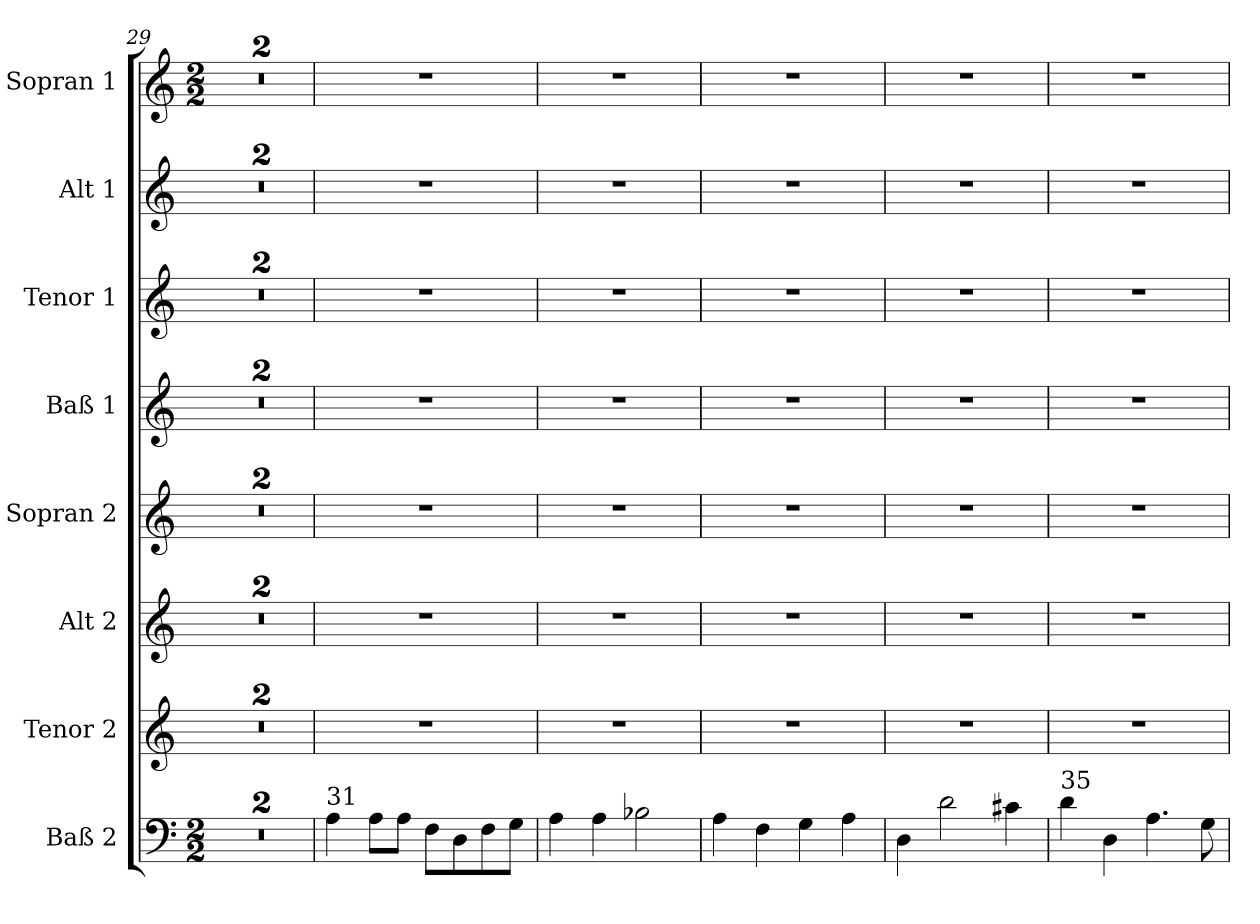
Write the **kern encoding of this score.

**kern	**kern	**kern	**kern	**kern	**kern	**kern	**kern
*part8	*part7	*part6	*part5	*part4	*part3	*part2	*part1
*staff8	*staff7	*staff6	*staff5	*staff4	*staff3	*staff2	*staff1
*I"Baß 2	*I"Tenor 2	*I"Alt 2	*I"Sopran 2	*I"Baß 1	*I"Tenor 1	*I"Alt 1	*I"Sopran 1
*clefF4	*clefG2	*clefG2	*clefG2	*clefG2	*clefG2	*clefG2	*clefG2
*k[]	*k[]	*k[]	*k[]	*k[]	*k[]	*k[]	*k[]
*M2/2	*	*	*	*	*	*	*M2/2
=29	=29	=29	=29	=29	=29	=29	=29
1r	1r	1r	1r	1r	1r	1r	1r
=30	=30	=30	=30	=30	=30	=30	=30
1r	1r	1r	1r	1r	1r	1r	1r
=31	=31	=31	=31	=31	=31	=31	=31
!LO:TX:a:t=31	!	!	!	!	!	!	!
4A\	1r	1r	1r	1r	1r	1r	1r
8A\L	.	.	.	.	.	.	.
8A\J	.	.	.	.	.	.	.
8F\L	.	.	.	.	.	.	.
8D\	.	.	.	.	.	.	.
8F\	.	.	.	.	.	.	.
8G\J	.	.	.	.	.	.	.
!!LO:PB:g=z
=32	=32	=32	=32	=32	=32	=32	=32
4A\	1r	1r	1r	1r	1r	1r	1r
4A\	.	.	.	.	.	.	.
2B-X\	.	.	.	.	.	.	.
=33	=33	=33	=33	=33	=33	=33	=33
4A\	1r	1r	1r	1r	1r	1r	1r
4F\	.	.	.	.	.	.	.
4G\	.	.	.	.	.	.	.
4A\	.	.	.	.	.	.	.
=34	=34	=34	=34	=34	=34	=34	=34
4D\	1r	1r	1r	1r	1r	1r	1r
2d\	.	.	.	.	.	.	.
4c#X\	.	.	.	.	.	.	.
=35	=35	=35	=35	=35	=35	=35	=35
!LO:TX:a:t=35	!	!	!	!	!	!	!
4d\	1r	1r	1r	1r	1r	1r	1r
4D\	.	.	.	.	.	.	.
4.A\	.	.	.	.	.	.	.
8G\	.	.	.	.	.	.	.
=	=	=	=	=	=	=	=
*-	*-	*-	*-	*-	*-	*-	*-
